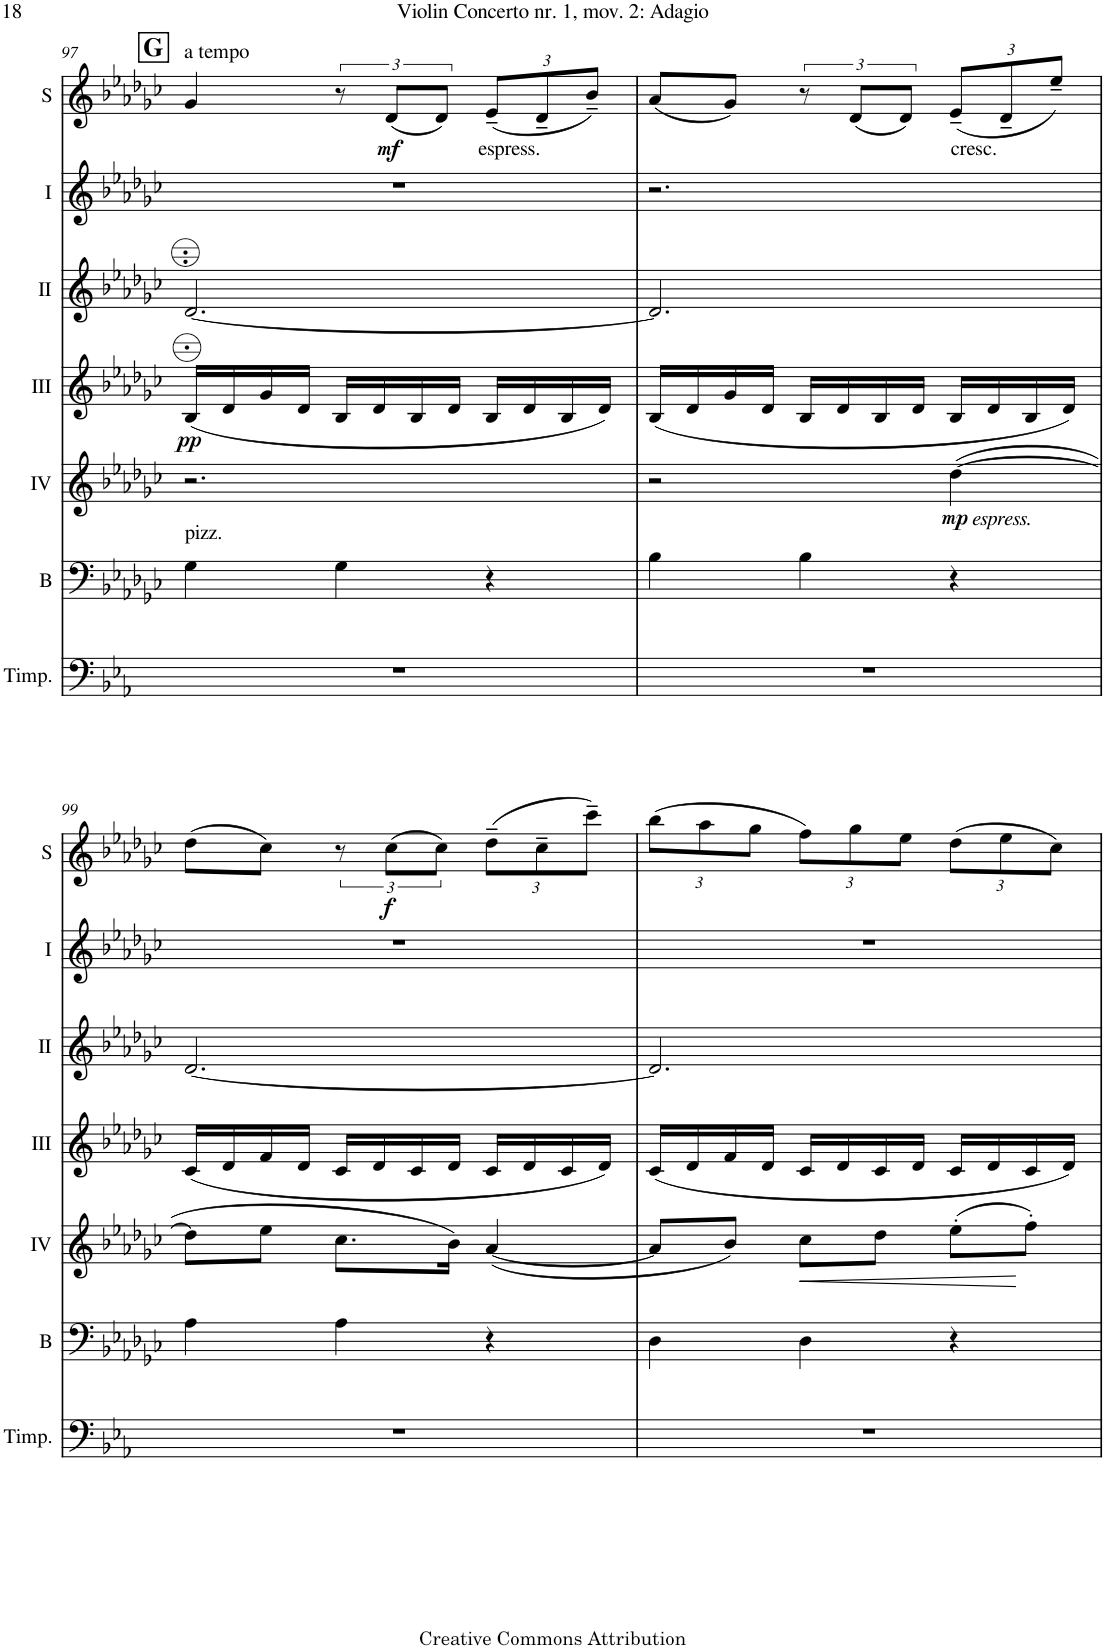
**kern	**kern	**kern	**dynam	**kern	**dynam	**kern	**kern	**kern	**dynam
*part7	*part6	*part5	*part5	*part4	*part4	*part3	*part2	*part1	*part1
*staff7	*staff6	*staff5	*staff5	*staff4	*staff4	*staff3	*staff2	*staff1	*staff1
*I"Timpani	*I"Bass	*I"Acc. 4	*	*I"Acc. 3	*	*I"Acc. 2	*I"Acc. 1	*I"Solo	*
*I'Timp.	*I'B	*	*	*	*	*	*	*I'S	*
!!LO:PB:g=z
*clefF4	*clefF4	*clefG2	*	*clefG2	*	*clefG2	*clefG2	*clefG2	*
*	*Trd7c12	*Trd7c12	*	*	*	*	*	*	*
*k[b-e-a-]	*k[b-e-a-d-g-c-]	*k[b-e-a-d-g-c-]	*	*k[b-e-a-d-g-c-]	*	*k[b-e-a-d-g-c-]	*k[b-e-a-d-g-c-]	*k[b-e-a-d-g-c-]	*
*M3/4	*M3/4	*M3/4	*	*M3/4	*	*M3/4	*M3/4	*M3/4	*
!!LO:REH:place=s1:a:B:cj:fs=14:t=G
=97	=97	=97	=97	=97	=97	=97	=97	=97	=97
!	!	!	!	!	!	!	!	!LO:TX:a:t=a tempo	!
!	!LO:TX:a:t=pizz.	!	!	!	!	!	!	!	!
!	!	!	!	!	!LO:DY:b	!	!	!	!
2.r	4G-\	2.r	.	(16B-/LL	pp	[2.D-/	2.r	4g-/	.
.	.	.	.	16d-/	.	.	.	.	.
.	.	.	.	16g-/	.	.	.	.	.
.	.	.	.	16d-/JJ	.	.	.	.	.
.	4G-\	.	.	16B-/LL	.	.	.	12r	.
.	.	.	.	16d-/	.	.	.	.	.
!	!	!	!	!	!	!	!	!	!LO:DY:b
.	.	.	.	.	.	.	.	(12d-/L	mf
.	.	.	.	16B-/	.	.	.	.	.
.	.	.	.	.	.	.	.	12d-/J)	.
.	.	.	.	16d-/JJ	.	.	.	.	.
*	*	*	*	*	*	*	*	*Xbrackettup	*
!	!	!	!	!	!	!	!	!LO:TX:b:t=espress.	!
.	4r	.	.	16B-/LL	.	.	.	(12e-~/L	.
.	.	.	.	16d-/	.	.	.	.	.
.	.	.	.	.	.	.	.	12d-~/	.
.	.	.	.	16B-/	.	.	.	.	.
.	.	.	.	.	.	.	.	12b-~/J)	.
.	.	.	.	16d-/JJ)	.	.	.	.	.
=98	=98	=98	=98	=98	=98	=98	=98	=98	=98
2.r	4B-\	2r	.	(16B-/LL	.	2.D-/]	2.r	(8a-/L	.
.	.	.	.	16d-/	.	.	.	.	.
.	.	.	.	16g-/	.	.	.	8g-/J)	.
.	.	.	.	16d-/JJ	.	.	.	.	.
*	*	*	*	*	*	*	*	*brackettup	*
.	4B-\	.	.	16B-/LL	.	.	.	12r	.
.	.	.	.	16d-/	.	.	.	.	.
.	.	.	.	.	.	.	.	(12d-/L	.
.	.	.	.	16B-/	.	.	.	.	.
.	.	.	.	.	.	.	.	12d-/J)	.
.	.	.	.	16d-/JJ	.	.	.	.	.
*	*	*	*	*	*	*	*	*Xbrackettup	*
!	!	!	!	!	!	!	!	!LO:TX:b:t=cresc.	!
!	!	!LO:TX:b:i:t=espress.	!	!	!	!	!	!	!
!	!	!	!LO:DY:b	!	!	!	!	!	!
.	4r	([4dd-\	mp	16B-/LL	.	.	.	(12e-~/L	.
.	.	.	.	16d-/	.	.	.	.	.
.	.	.	.	.	.	.	.	12d-~/	.
.	.	.	.	16B-/	.	.	.	.	.
.	.	.	.	.	.	.	.	12ee-~/J)	.
.	.	.	.	16d-/JJ)	.	.	.	.	.
!!LO:LB:g=z
=99	=99	=99	=99	=99	=99	=99	=99	=99	=99
2.r	4A-\	8dd-\L]	.	(16c-/LL	.	[2.D-/	2.r	(8dd-\L	.
.	.	.	.	16d-/	.	.	.	.	.
.	.	8ee-\J	.	16f/	.	.	.	8cc-\J)	.
.	.	.	.	16d-/JJ	.	.	.	.	.
*	*	*	*	*	*	*	*	*brackettup	*
.	4A-\	8.cc-\L	.	16c-/LL	.	.	.	12r	.
.	.	.	.	16d-/	.	.	.	.	.
!	!	!	!	!	!	!	!	!	!LO:DY:b
.	.	.	.	.	.	.	.	(12cc-\L	f
.	.	.	.	16c-/	.	.	.	.	.
.	.	.	.	.	.	.	.	12cc-\J)	.
.	.	16b-\Jk)	.	16d-/JJ	.	.	.	.	.
*	*	*	*	*	*	*	*	*Xbrackettup	*
.	4r	([4a-/	.	16c-/LL	.	.	.	(12dd-~\L	.
.	.	.	.	16d-/	.	.	.	.	.
.	.	.	.	.	.	.	.	12cc-~\	.
.	.	.	.	16c-/	.	.	.	.	.
.	.	.	.	.	.	.	.	12ccc-~\J)	.
.	.	.	.	16d-/JJ)	.	.	.	.	.
=100	=100	=100	=100	=100	=100	=100	=100	=100	=100
2.r	4D-\	8a-/L]	.	(16c-/LL	.	2.D-/]	2.r	(12bb-\L	.
.	.	.	.	16d-/	.	.	.	.	.
.	.	.	.	.	.	.	.	12aa-\	.
.	.	8b-/J)	.	16f/	.	.	.	.	.
.	.	.	.	.	.	.	.	12gg-\J	.
.	.	.	.	16d-/JJ	.	.	.	.	.
!	!	!	!LO:HP:b	!	!	!	!	!	!
.	4D-\	8cc-\L	<	16c-/LL	.	.	.	12ff\L)	.
.	.	.	.	16d-/	.	.	.	.	.
.	.	.	.	.	.	.	.	12gg-\	.
.	.	8dd-\J	.	16c-/	.	.	.	.	.
.	.	.	.	.	.	.	.	12ee-\J	.
.	.	.	.	16d-/JJ	.	.	.	.	.
.	4r	(8ee-'\L	.	16c-/LL	.	.	.	(12dd-\L	.
.	.	.	.	16d-/	.	.	.	.	.
.	.	.	.	.	.	.	.	12ee-\	.
.	.	8ff'\J)	[	16c-/	.	.	.	.	.
.	.	.	.	.	.	.	.	12cc-\J)	.
.	.	.	.	16d-/JJ)	.	.	.	.	.
=	=	=	=	=	=	=	=	=	=
*-	*-	*-	*-	*-	*-	*-	*-	*-	*-
